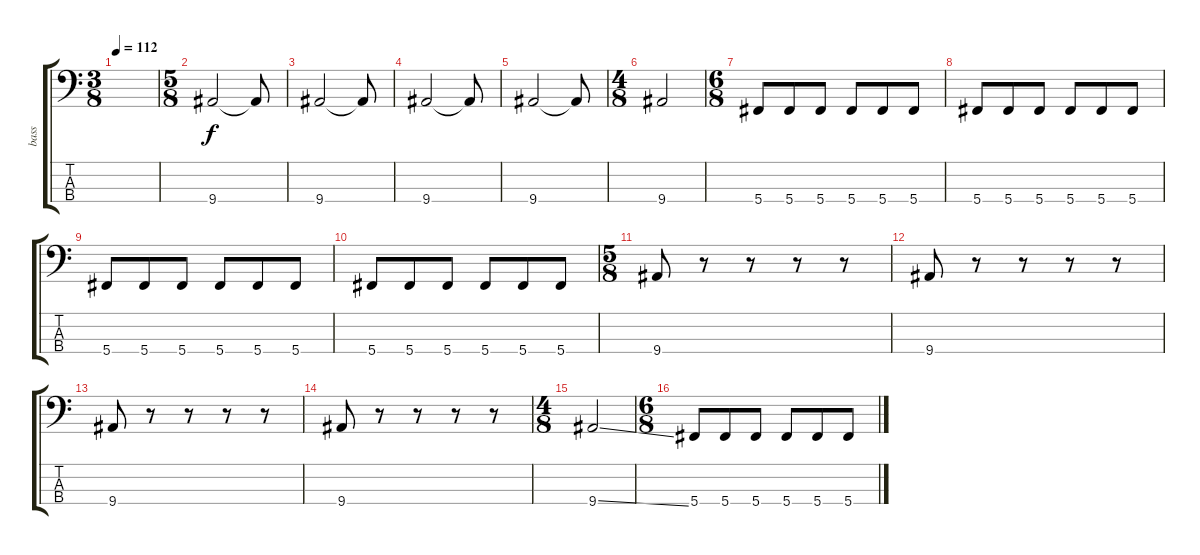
\track ("bass" "bass") {instrument electricbasspick}
\staff {score tabs}
\tuning (Gb2 Db2 Ab1 Db1) {hide}
\ts (3 8)
\tempo 112
\clef f4
\ks c
|
\ts (5 8)
9.4.2 9.4{t}.8 |
9.4.2 9.4{t}.8 |
9.4.2 9.4{t}.8 |
9.4.2 9.4{t}.8 |
\ts (4 8)
9.4.2 |
\ts (6 8)
5.4.8 5.4.8 5.4.8 5.4.8 5.4.8 5.4.8 |
5.4.8 5.4.8 5.4.8 5.4.8 5.4.8 5.4.8 |
5.4.8 5.4.8 5.4.8 5.4.8 5.4.8 5.4.8 |
5.4.8 5.4.8 5.4.8 5.4.8 5.4.8 5.4.8 |
\ts (5 8)
9.4.8 r.8 r.8 r.8 r.8 |
9.4.8 r.8 r.8 r.8 r.8 |
9.4.8 r.8 r.8 r.8 r.8 |
9.4.8 r.8 r.8 r.8 r.8 |
\ts (4 8)
9.4{ss}.2 |
\ts (6 8)
5.4.8 5.4.8 5.4.8 5.4.8 5.4.8 5.4.8
